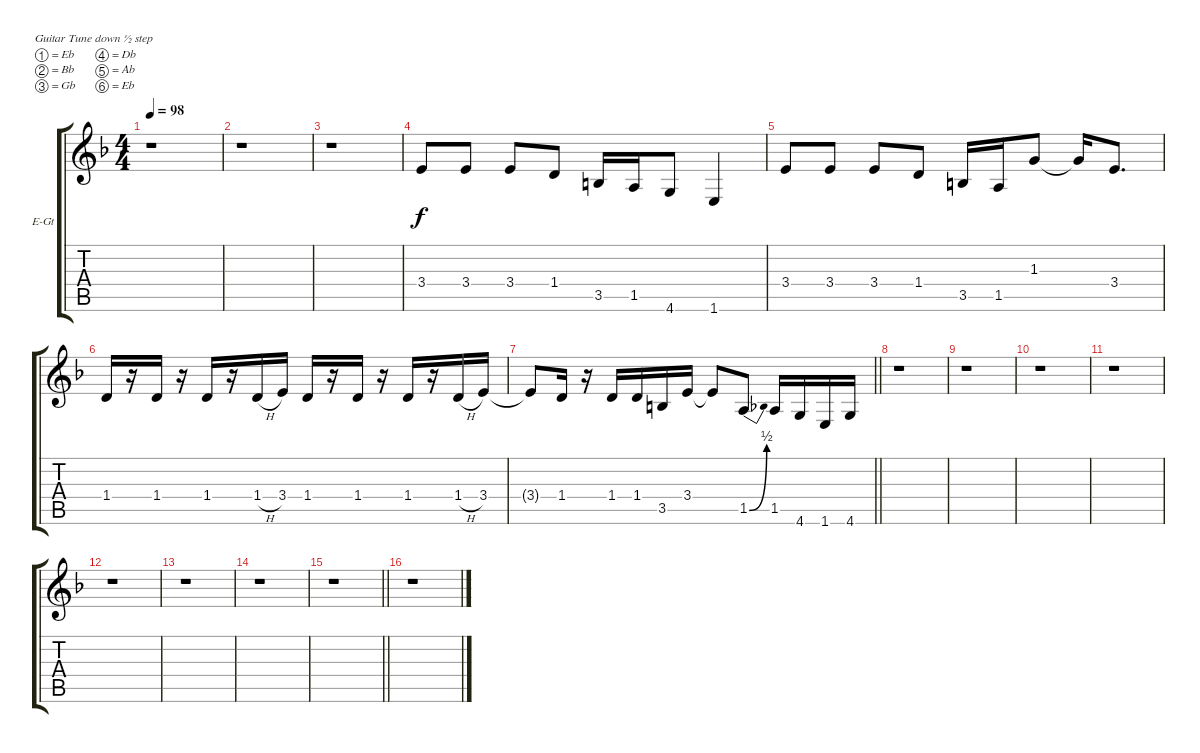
\bracketExtendMode groupsimilarinstruments
\firstSystemTrackNameOrientation horizontal
\otherSystemsTrackNameOrientation horizontal
\track ("Untitled" "E-Gt") {instrument distortionguitar}
\staff {score tabs}
\tuning (Eb4 Bb3 Gb3 Db3 Ab2 Eb2)
\ts (4 4)
\tempo 98
\clef g2
\ks f
r.1{dy f} |
r.1 |
r.1 |
3.4.8 3.4.8 3.4.8 1.4.8 3.5.16 1.5.16 4.6.8 1.6.4 |
3.4.8 3.4.8 3.4.8 1.4.8 3.5.16 1.5.16 1.3.8 1.3{t}.16 3.4.8{d} |
1.4.16 r.16 1.4.16 r.16 1.4.16 r.16 1.4{h}.16 3.4.16 1.4.16 r.16 1.4.16 r.16 1.4.16 r.16 1.4{h}.16 3.4.16 |
\barLineRight lightlight
3.4{t}.8 1.4.16 r.16 1.4.16 1.4.16 3.5.16 3.4.16 3.4{t}.8 1.5{be (bend 0 0 60 2)}.8 1.5.16 4.6.16 1.6.16 4.6.16 |
\section ("" " ")
r.1 |
r.1 |
r.1 |
r.1 |
r.1 |
r.1 |
r.1 |
\barLineRight lightlight
r.1 |
\section ("" " ")
r.1
